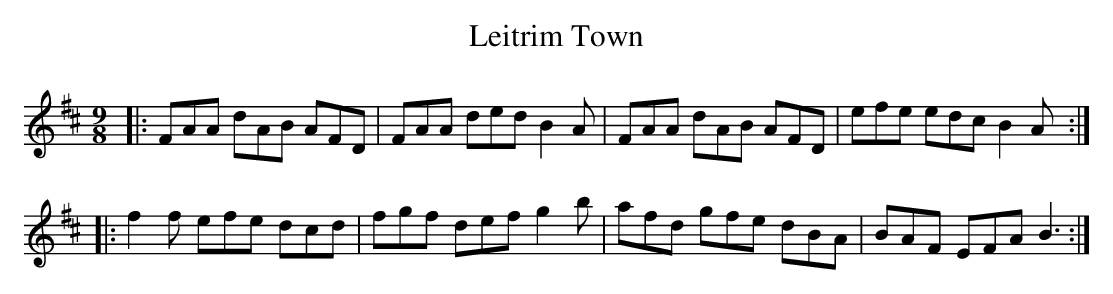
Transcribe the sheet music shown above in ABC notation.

X:1
T:Leitrim Town
M:9/8
K:D
|:FAA dAB AFD | FAA ded B2A | FAA dAB AFD | efe edc B2A:|
|: f2 f efe dcd | fgf def g2b | afd gfe dBA | BAF EFA B3:|
